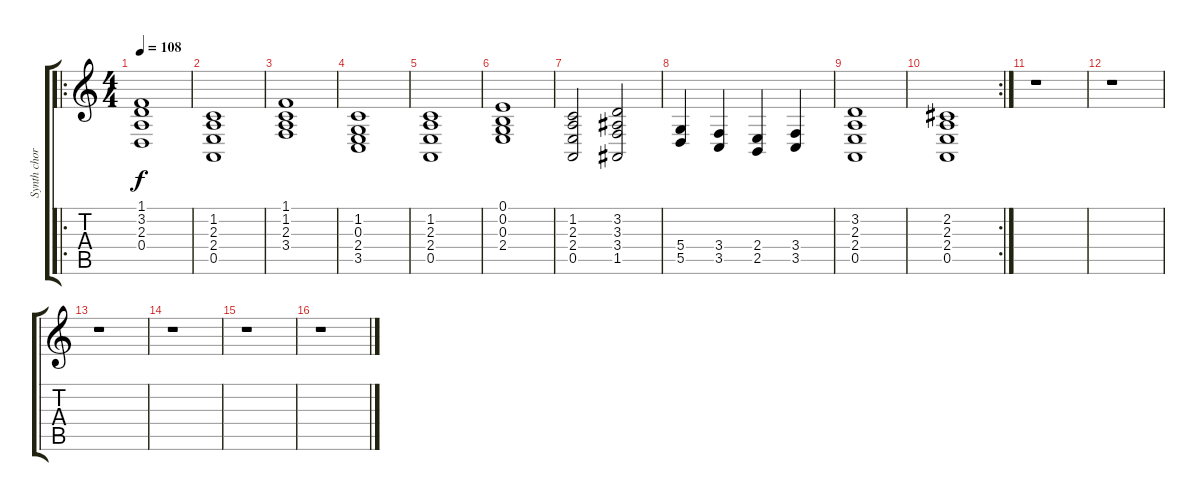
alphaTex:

\track ("Synth chords" "Synth chor") {instrument synthstrings1}
\staff {score tabs}
\tuning (E4 B3 G3 D3 A2 E2) {hide}
\ro
\ts (4 4)
\tempo 108
\clef g2
\ks c
(1.1 3.2 2.3 0.4).1{dy f instrument synthstrings1} |
(1.2 2.3 2.4 0.5).1 |
(1.1 1.2 2.3 3.4).1 |
(1.2 0.3 2.4 3.5).1 |
(1.2 2.3 2.4 0.5).1 |
(0.1 0.2 0.3 2.4).1 |
(1.2 2.3 2.4 0.5).2 (3.2 3.3 3.4 1.5).2 |
(5.4 5.5).4 (3.4 3.5).4 (2.4 2.5).4 (3.4 3.5).4 |
(3.2 2.3 2.4 0.5).1 |
\rc 2
(2.2 2.3 2.4 0.5).1 |
r.1 |
r.1 |
r.1 |
r.1 |
r.1 |
r.1
